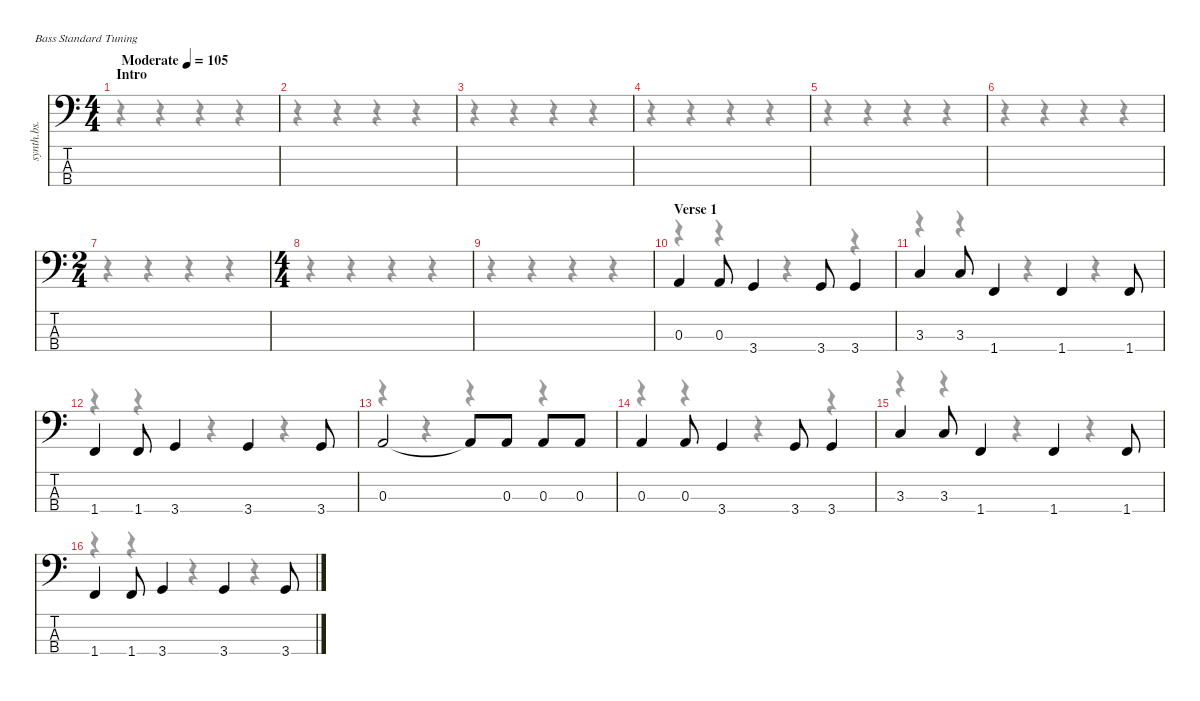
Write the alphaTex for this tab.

\defaultSystemsLayout 4
\hideDynamics
\bracketExtendMode nobrackets
\otherSystemsTrackNameOrientation horizontal
\track ("Bass" "synth.bs.") {instrument synthbass2}
\staff {score tabs}
\tuning (G2 D2 A1 E1)
\voice
\ts (4 4)
\beaming (8 2 2 2 2)
\section ("" "Intro")
\tempo (105 "Moderate")
\clef f4
\ks c
|
|
|
|
|
|
\ts (2 4)
\beaming (8 2 2)
|
\ts (4 4)
\beaming (8 2 2 2 2)
|
|
\section ("" "Verse 1")
0.3.4{beam Up} 0.3.8{beam Up} 3.4.4{beam Up} 3.4.8{beam Up} 3.4.4{beam Up} |
3.3.4{beam Up} 3.3.8{beam Up} 1.4.4{beam Up} 1.4.4{beam Up} 1.4.8{beam Up} |
1.4.4{beam Up} 1.4.8{beam Up} 3.4.4{beam Up} 3.4.4{beam Up} 3.4.8{beam Up} |
0.3.2{beam Up} 0.3{t}.8{dy mf beam Up} 0.3.8{dy f beam Up} 0.3.8{beam Up} 0.3.8{beam Up} |
0.3.4{beam Up} 0.3.8{beam Up} 3.4.4{beam Up} 3.4.8{beam Up} 3.4.4{beam Up} |
3.3.4{beam Up} 3.3.8{beam Up} 1.4.4{beam Up} 1.4.4{beam Up} 1.4.8{beam Up} |
1.4.4{beam Up} 1.4.8{beam Up} 3.4.4{beam Up} 3.4.4{beam Up} 3.4.8{beam Up}
\voice
\clef f4
\ottava regular
\simile none
\ks c
r.4{dy mf beam Down} r.4{beam Down} r.4{beam Down} r.4{beam Down} |
r.4{beam Down} r.4{beam Down} r.4{beam Down} r.4{beam Down} |
r.4{beam Down} r.4{beam Down} r.4{beam Down} r.4{beam Down} |
r.4{beam Down} r.4{beam Down} r.4{beam Down} r.4{beam Down} |
r.4{beam Down} r.4{beam Down} r.4{beam Down} r.4{beam Down} |
r.4{beam Down} r.4{beam Down} r.4{beam Down} r.4{beam Down} |
r.4{beam Down} r.4{beam Down} r.4{beam Down} r.4{beam Down} |
r.4{beam Down} r.4{beam Down} r.4{beam Down} r.4{beam Down} |
r.4{beam Down} r.4{beam Down} r.4{beam Down} r.4{beam Down} |
r.4{beam Down} r.4{beam Down} r.4{beam Down} r.4{beam Down} |
r.4{beam Down} r.4{beam Down} r.4{beam Down} r.4{beam Down} |
r.4{beam Down} r.4{beam Down} r.4{beam Down} r.4{beam Down} |
r.4{beam Down} r.4{beam Down} r.4{beam Down} r.4{beam Down} |
r.4{beam Down} r.4{beam Down} r.4{beam Down} r.4{beam Down} |
r.4{beam Down} r.4{beam Down} r.4{beam Down} r.4{beam Down} |
r.4{beam Down} r.4{beam Down} r.4{beam Down} r.4{beam Down}
